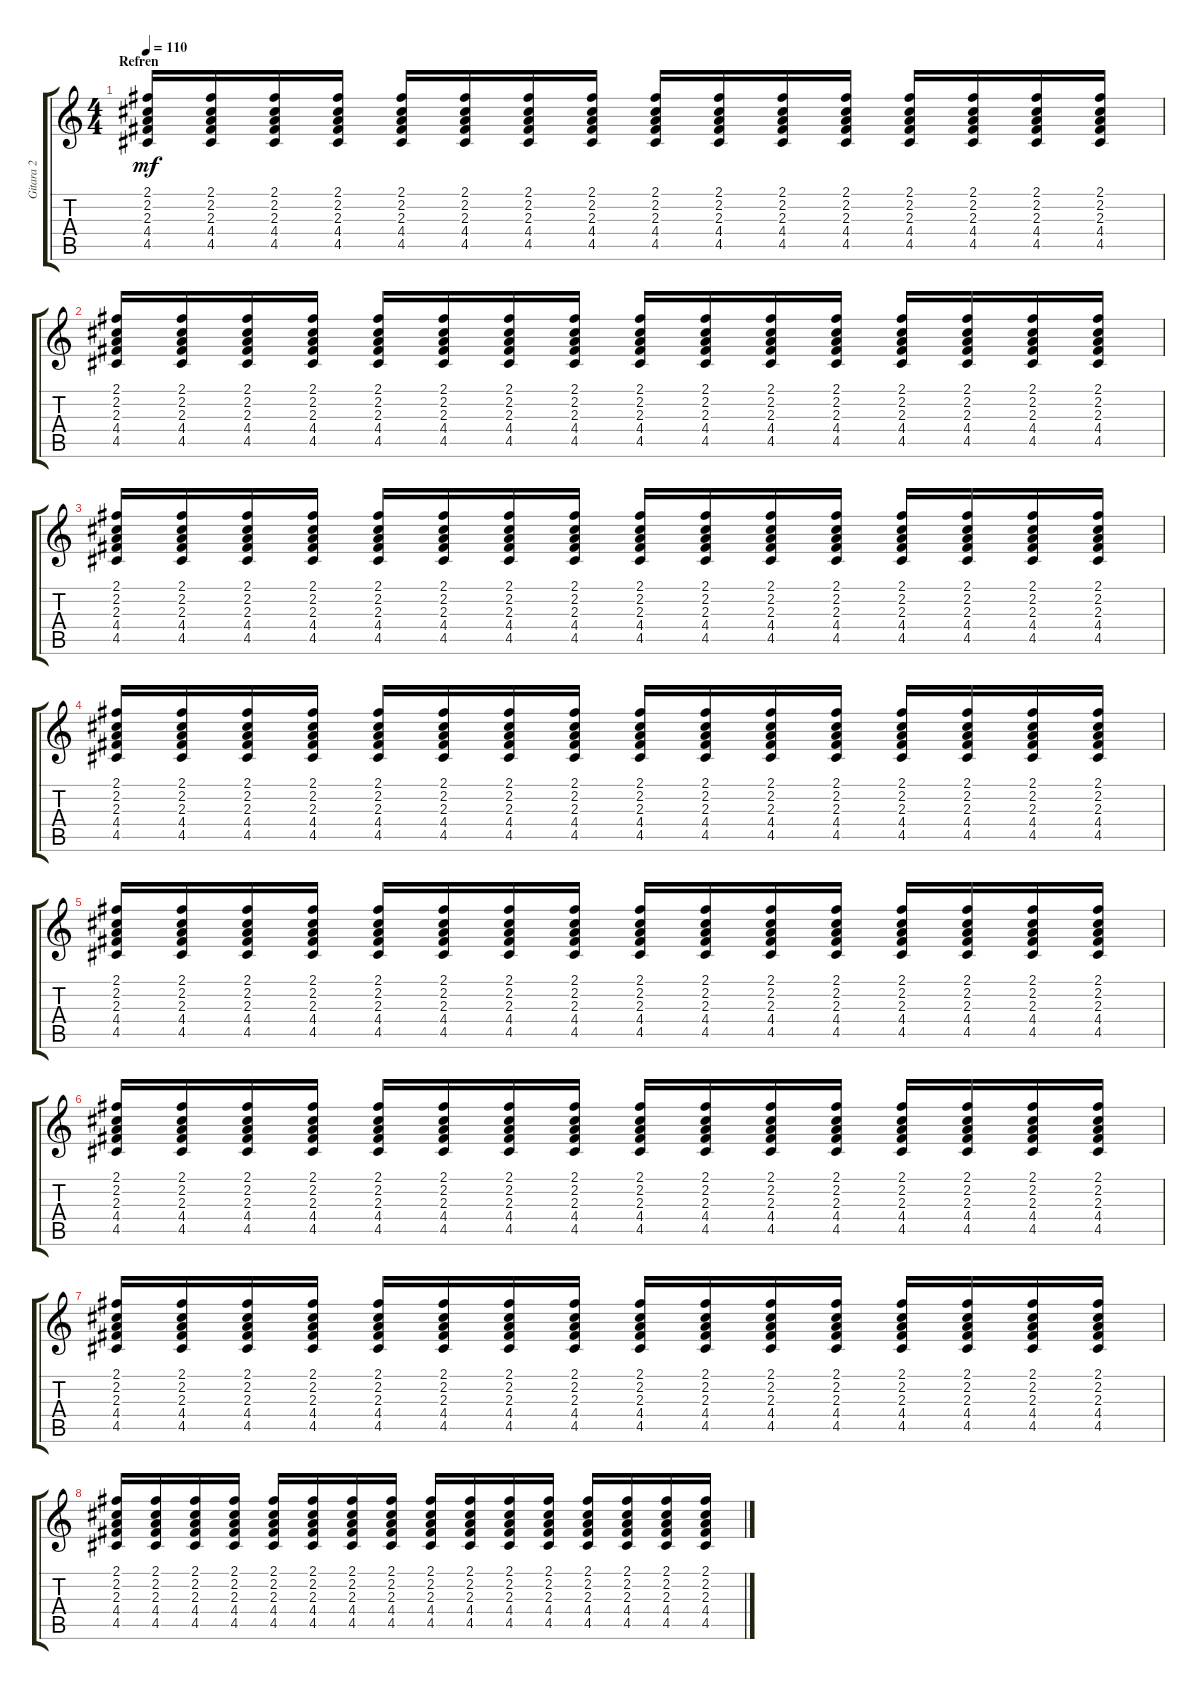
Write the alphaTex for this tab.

\track ("Gitara 2" "Gitara 2") {instrument distortionguitar}
\staff {score tabs}
\tuning (E4 B3 G3 D3 A2 E2) {hide}
\ts (4 4)
\section ("" "Refren")
\tempo 110
\clef g2
\ks c
(2.1 2.2 2.3 4.4 4.5).16{dy mf} (2.1 2.2 2.3 4.4 4.5).16 (2.1 2.2 2.3 4.4 4.5).16 (2.1 2.2 2.3 4.4 4.5).16 (2.1 2.2 2.3 4.4 4.5).16 (2.1 2.2 2.3 4.4 4.5).16 (2.1 2.2 2.3 4.4 4.5).16 (2.1 2.2 2.3 4.4 4.5).16 (2.1 2.2 2.3 4.4 4.5).16 (2.1 2.2 2.3 4.4 4.5).16 (2.1 2.2 2.3 4.4 4.5).16 (2.1 2.2 2.3 4.4 4.5).16 (2.1 2.2 2.3 4.4 4.5).16 (2.1 2.2 2.3 4.4 4.5).16 (2.1 2.2 2.3 4.4 4.5).16 (2.1 2.2 2.3 4.4 4.5).16 |
(2.1 2.2 2.3 4.4 4.5).16 (2.1 2.2 2.3 4.4 4.5).16 (2.1 2.2 2.3 4.4 4.5).16 (2.1 2.2 2.3 4.4 4.5).16 (2.1 2.2 2.3 4.4 4.5).16 (2.1 2.2 2.3 4.4 4.5).16 (2.1 2.2 2.3 4.4 4.5).16 (2.1 2.2 2.3 4.4 4.5).16 (2.1 2.2 2.3 4.4 4.5).16 (2.1 2.2 2.3 4.4 4.5).16 (2.1 2.2 2.3 4.4 4.5).16 (2.1 2.2 2.3 4.4 4.5).16 (2.1 2.2 2.3 4.4 4.5).16 (2.1 2.2 2.3 4.4 4.5).16 (2.1 2.2 2.3 4.4 4.5).16 (2.1 2.2 2.3 4.4 4.5).16 |
(2.1 2.2 2.3 4.4 4.5).16 (2.1 2.2 2.3 4.4 4.5).16 (2.1 2.2 2.3 4.4 4.5).16 (2.1 2.2 2.3 4.4 4.5).16 (2.1 2.2 2.3 4.4 4.5).16 (2.1 2.2 2.3 4.4 4.5).16 (2.1 2.2 2.3 4.4 4.5).16 (2.1 2.2 2.3 4.4 4.5).16 (2.1 2.2 2.3 4.4 4.5).16 (2.1 2.2 2.3 4.4 4.5).16 (2.1 2.2 2.3 4.4 4.5).16 (2.1 2.2 2.3 4.4 4.5).16 (2.1 2.2 2.3 4.4 4.5).16 (2.1 2.2 2.3 4.4 4.5).16 (2.1 2.2 2.3 4.4 4.5).16 (2.1 2.2 2.3 4.4 4.5).16 |
(2.1 2.2 2.3 4.4 4.5).16 (2.1 2.2 2.3 4.4 4.5).16 (2.1 2.2 2.3 4.4 4.5).16 (2.1 2.2 2.3 4.4 4.5).16 (2.1 2.2 2.3 4.4 4.5).16 (2.1 2.2 2.3 4.4 4.5).16 (2.1 2.2 2.3 4.4 4.5).16 (2.1 2.2 2.3 4.4 4.5).16 (2.1 2.2 2.3 4.4 4.5).16 (2.1 2.2 2.3 4.4 4.5).16 (2.1 2.2 2.3 4.4 4.5).16 (2.1 2.2 2.3 4.4 4.5).16 (2.1 2.2 2.3 4.4 4.5).16 (2.1 2.2 2.3 4.4 4.5).16 (2.1 2.2 2.3 4.4 4.5).16 (2.1 2.2 2.3 4.4 4.5).16 |
(2.1 2.2 2.3 4.4 4.5).16 (2.1 2.2 2.3 4.4 4.5).16 (2.1 2.2 2.3 4.4 4.5).16 (2.1 2.2 2.3 4.4 4.5).16 (2.1 2.2 2.3 4.4 4.5).16 (2.1 2.2 2.3 4.4 4.5).16 (2.1 2.2 2.3 4.4 4.5).16 (2.1 2.2 2.3 4.4 4.5).16 (2.1 2.2 2.3 4.4 4.5).16 (2.1 2.2 2.3 4.4 4.5).16 (2.1 2.2 2.3 4.4 4.5).16 (2.1 2.2 2.3 4.4 4.5).16 (2.1 2.2 2.3 4.4 4.5).16 (2.1 2.2 2.3 4.4 4.5).16 (2.1 2.2 2.3 4.4 4.5).16 (2.1 2.2 2.3 4.4 4.5).16 |
(2.1 2.2 2.3 4.4 4.5).16 (2.1 2.2 2.3 4.4 4.5).16 (2.1 2.2 2.3 4.4 4.5).16 (2.1 2.2 2.3 4.4 4.5).16 (2.1 2.2 2.3 4.4 4.5).16 (2.1 2.2 2.3 4.4 4.5).16 (2.1 2.2 2.3 4.4 4.5).16 (2.1 2.2 2.3 4.4 4.5).16 (2.1 2.2 2.3 4.4 4.5).16 (2.1 2.2 2.3 4.4 4.5).16 (2.1 2.2 2.3 4.4 4.5).16 (2.1 2.2 2.3 4.4 4.5).16 (2.1 2.2 2.3 4.4 4.5).16 (2.1 2.2 2.3 4.4 4.5).16 (2.1 2.2 2.3 4.4 4.5).16 (2.1 2.2 2.3 4.4 4.5).16 |
(2.1 2.2 2.3 4.4 4.5).16 (2.1 2.2 2.3 4.4 4.5).16 (2.1 2.2 2.3 4.4 4.5).16 (2.1 2.2 2.3 4.4 4.5).16 (2.1 2.2 2.3 4.4 4.5).16 (2.1 2.2 2.3 4.4 4.5).16 (2.1 2.2 2.3 4.4 4.5).16 (2.1 2.2 2.3 4.4 4.5).16 (2.1 2.2 2.3 4.4 4.5).16 (2.1 2.2 2.3 4.4 4.5).16 (2.1 2.2 2.3 4.4 4.5).16 (2.1 2.2 2.3 4.4 4.5).16 (2.1 2.2 2.3 4.4 4.5).16 (2.1 2.2 2.3 4.4 4.5).16 (2.1 2.2 2.3 4.4 4.5).16 (2.1 2.2 2.3 4.4 4.5).16 |
(2.1 2.2 2.3 4.4 4.5).16 (2.1 2.2 2.3 4.4 4.5).16 (2.1 2.2 2.3 4.4 4.5).16 (2.1 2.2 2.3 4.4 4.5).16 (2.1 2.2 2.3 4.4 4.5).16 (2.1 2.2 2.3 4.4 4.5).16 (2.1 2.2 2.3 4.4 4.5).16 (2.1 2.2 2.3 4.4 4.5).16 (2.1 2.2 2.3 4.4 4.5).16 (2.1 2.2 2.3 4.4 4.5).16 (2.1 2.2 2.3 4.4 4.5).16 (2.1 2.2 2.3 4.4 4.5).16 (2.1 2.2 2.3 4.4 4.5).16 (2.1 2.2 2.3 4.4 4.5).16 (2.1 2.2 2.3 4.4 4.5).16 (2.1 2.2 2.3 4.4 4.5).16
